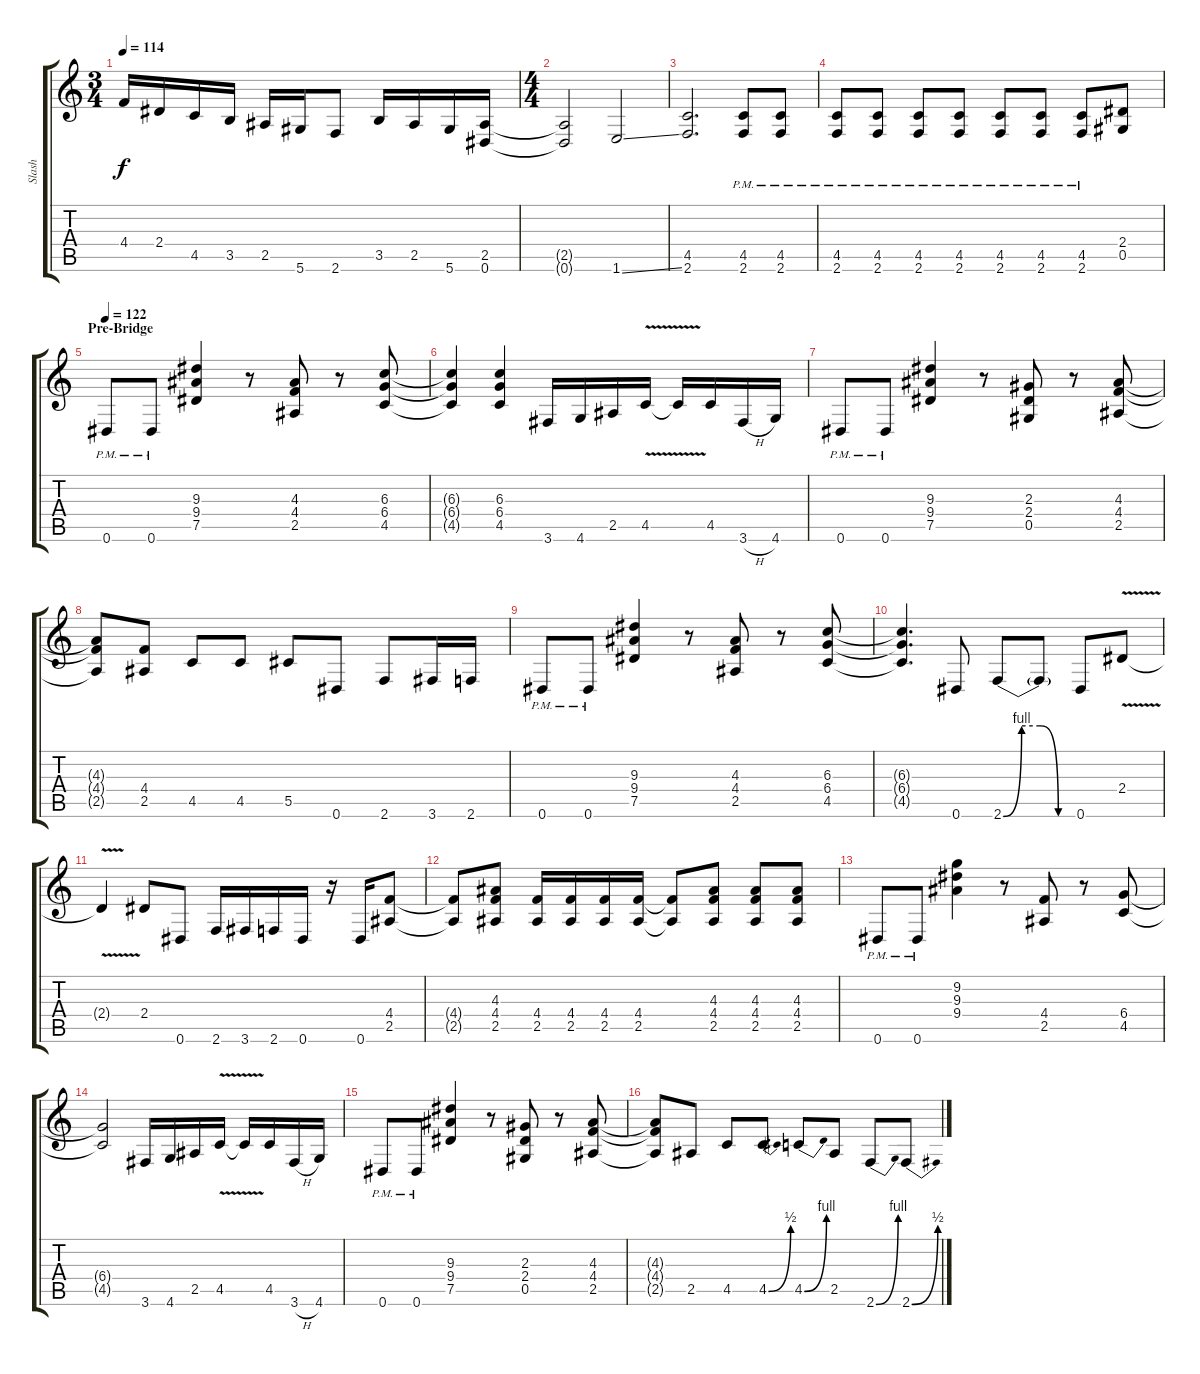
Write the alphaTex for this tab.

\track ("Slash" "Slash") {instrument distortionguitar}
\staff {score tabs}
\tuning (Eb4 Bb3 Gb3 Db3 Ab2 Eb2) {hide}
\ts (3 4)
\tempo 114
\clef g2
\ks c
4.4.16{dy f} 2.4.16 4.5.16 3.5.16 2.5.16 5.6.16 2.6.8 3.5.16 2.5.16 5.6.16 (2.5 0.6).16 |
\ts (4 4)
(2.5{t} 0.6{t}).2 1.6{ss}.2 |
(4.5 2.6).2{d} (4.5{pm} 2.6{pm}).8 (4.5{pm} 2.6{pm}).8 |
(4.5{pm} 2.6{pm}).8 (4.5{pm} 2.6{pm}).8 (4.5{pm} 2.6{pm}).8 (4.5{pm} 2.6{pm}).8 (4.5{pm} 2.6{pm}).8 (4.5{pm} 2.6{pm}).8 (4.5{pm} 2.6{pm}).8 (2.4 0.5).8 |
\section ("" "Pre-Bridge")
\tempo 122
0.6{pm}.8 0.6{pm}.8 (9.3 9.4 7.5).4 r.8 (4.3 4.4 2.5).8 r.8 (6.3 6.4 4.5).8 |
(6.3{t} 6.4{t} 4.5{t}).4 (6.3 6.4 4.5).4 3.6.16 4.6.16 2.5.16 4.5{v}.16 4.5{t}.16 4.5.16 3.6{h}.16 4.6.16 |
0.6{pm}.8 0.6{pm}.8 (9.3 9.4 7.5).4 r.8 (2.3 2.4 0.5).8 r.8 (4.3 4.4 2.5).8 |
(4.3{t} 4.4{t} 2.5{t}).8 (4.4 2.5).8 4.5.8 4.5.8 5.5.8 0.6.8 2.6.8 3.6.16 2.6.16 |
0.6{pm}.8 0.6{pm}.8 (9.3 9.4 7.5).4 r.8 (4.3 4.4 2.5).8 r.8 (6.3 6.4 4.5).8 |
(6.3{t} 6.4{t} 4.5{t}).4{d} 0.6.8 2.6{be (custom 0 0 15 4 30 4 45 0 60 0)}.8 2.6{t}.8 0.6.8 2.4{v}.8 |
2.4{t}.4 2.4.8 0.6.8 2.6.16 3.6.16 2.6.16 0.6.16 r.16 0.6.16 (4.4 2.5).8 |
(4.4{t} 2.5{t}).8 (4.3 4.4 2.5).8 (4.4 2.5).16 (4.4 2.5).16 (4.4 2.5).16 (4.4 2.5).16 (4.4{t} 2.5{t}).8 (4.3 4.4 2.5).8 (4.3 4.4 2.5).8 (4.3 4.4 2.5).8 |
0.6{pm}.8 0.6{pm}.8 (9.2 9.3 9.4).4 r.8 (4.4 2.5).8 r.8 (6.4 4.5).8 |
(6.4{t} 4.5{t}).2 3.6.16 4.6.16 2.5.16 4.5{v}.16 4.5{t}.16 4.5.16 3.6{h}.16 4.6.16 |
0.6{pm}.8 0.6{pm}.8 (9.3 9.4 7.5).4 r.8 (2.3 2.4 0.5).8 r.8 (4.3 4.4 2.5).8 |
(4.3{t} 4.4{t} 2.5{t}).8 2.5.8 4.5.8 4.5{be (bend 0 0 60 2)}.8 4.5{be (bend 0 0 60 4)}.8 2.5.8 2.6{be (bend 0 0 60 4)}.8 2.6{be (bend 0 0 60 2)}.8
